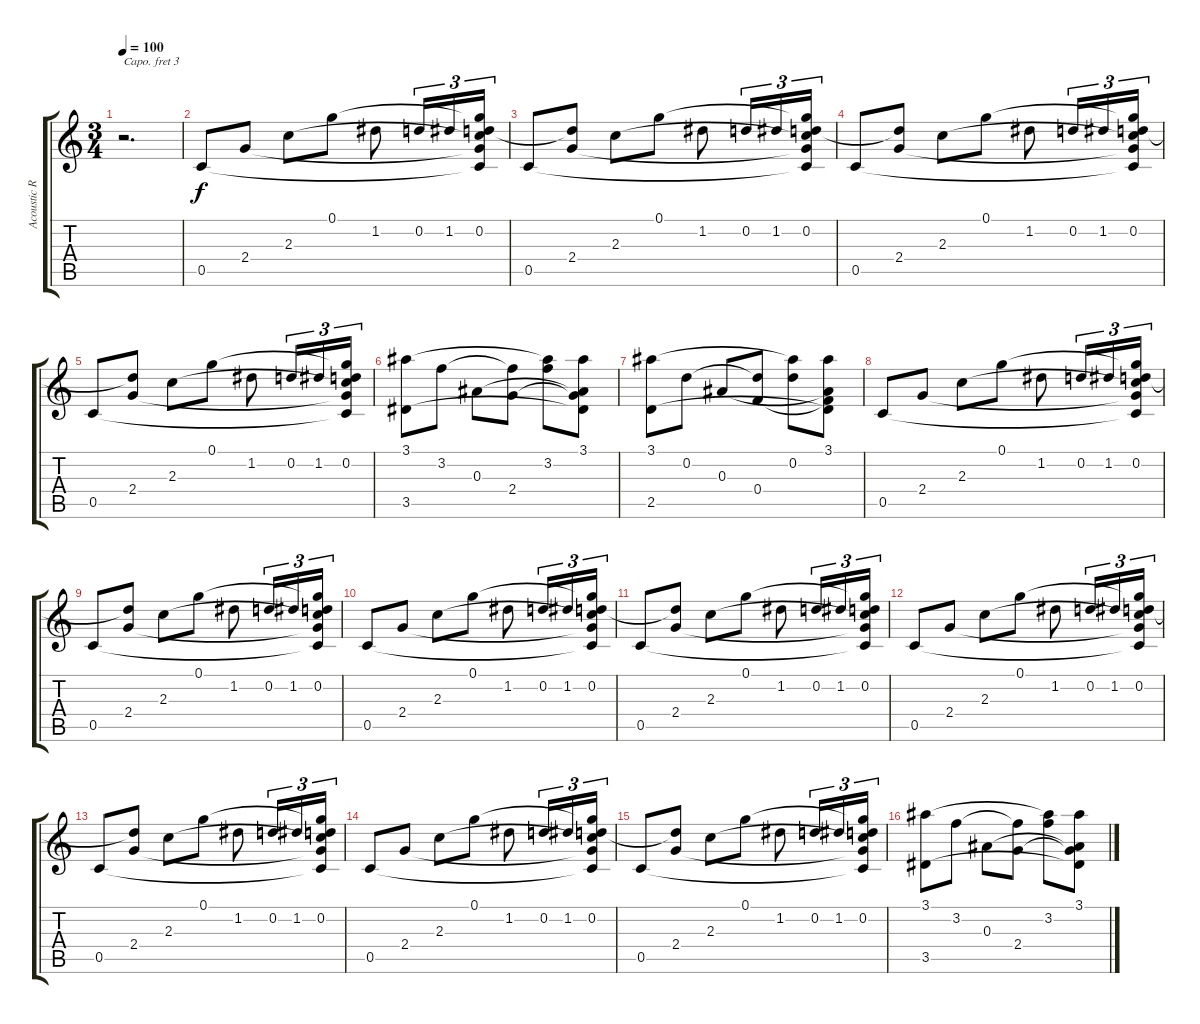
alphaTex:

\track ("Acoustic Rhythm" "Acoustic R") {instrument acousticguitarsteel}
\staff {score tabs}
\capo 3
\tuning (E4 B3 G3 D3 A2 E2) {hide}
\ts (3 4)
\tempo 100
\clef g2
\ks c
r.2{d dy f instrument acousticguitarsteel} |
0.5.8 2.4.8 2.3.8 0.1.8 1.2.8 0.2.16{tu (3 2)} 1.2.16{tu (3 2)} (0.1{t} 0.2 2.3{t} 2.4{t} 0.5{t}).16{tu (3 2)} |
0.5.8 (0.2{t} 2.4).8 2.3.8 0.1.8 1.2.8 0.2.16{tu (3 2)} 1.2.16{tu (3 2)} (0.1{t} 0.2 2.3{t} 2.4{t} 0.5{t}).16{tu (3 2)} |
0.5.8 (0.2{t} 2.4).8 2.3.8 0.1.8 1.2.8 0.2.16{tu (3 2)} 1.2.16{tu (3 2)} (0.1{t} 0.2 2.3{t} 2.4{t} 0.5{t}).16{tu (3 2)} |
0.5.8 (0.2{t} 2.4).8 2.3.8 0.1.8 1.2.8 0.2.16{tu (3 2)} 1.2.16{tu (3 2)} (0.1{t} 0.2 2.3{t} 2.4{t} 0.5{t}).16{tu (3 2)} |
(3.1 3.5).8 3.2.8 0.3.8 (3.2{t} 2.4).8 (3.1{t} 3.2).8 (3.1 0.3{t} 2.4{t} 3.5{t}).8 |
(3.1 2.5).8 0.2.8 0.3.8 (0.2{t} 0.4).8 (3.1{t} 0.2).8 (3.1 0.3{t} 0.4{t} 2.5{t}).8 |
0.5.8 2.4.8 2.3.8 0.1.8 1.2.8 0.2.16{tu (3 2)} 1.2.16{tu (3 2)} (0.1{t} 0.2 2.3{t} 2.4{t} 0.5{t}).16{tu (3 2)} |
0.5.8 (0.2{t} 2.4).8 2.3.8 0.1.8 1.2.8 0.2.16{tu (3 2)} 1.2.16{tu (3 2)} (0.1{t} 0.2 2.3{t} 2.4{t} 0.5{t}).16{tu (3 2)} |
0.5.8 2.4.8 2.3.8 0.1.8 1.2.8 0.2.16{tu (3 2)} 1.2.16{tu (3 2)} (0.1{t} 0.2 2.3{t} 2.4{t} 0.5{t}).16{tu (3 2)} |
0.5.8 (0.2{t} 2.4).8 2.3.8 0.1.8 1.2.8 0.2.16{tu (3 2)} 1.2.16{tu (3 2)} (0.1{t} 0.2 2.3{t} 2.4{t} 0.5{t}).16{tu (3 2)} |
0.5.8 2.4.8 2.3.8 0.1.8 1.2.8 0.2.16{tu (3 2)} 1.2.16{tu (3 2)} (0.1{t} 0.2 2.3{t} 2.4{t} 0.5{t}).16{tu (3 2)} |
0.5.8 (0.2{t} 2.4).8 2.3.8 0.1.8 1.2.8 0.2.16{tu (3 2)} 1.2.16{tu (3 2)} (0.1{t} 0.2 2.3{t} 2.4{t} 0.5{t}).16{tu (3 2)} |
0.5.8 2.4.8 2.3.8 0.1.8 1.2.8 0.2.16{tu (3 2)} 1.2.16{tu (3 2)} (0.1{t} 0.2 2.3{t} 2.4{t} 0.5{t}).16{tu (3 2)} |
0.5.8 (0.2{t} 2.4).8 2.3.8 0.1.8 1.2.8 0.2.16{tu (3 2)} 1.2.16{tu (3 2)} (0.1{t} 0.2 2.3{t} 2.4{t} 0.5{t}).16{tu (3 2)} |
(3.1 3.5).8 3.2.8 0.3.8 (3.2{t} 2.4).8 (3.1{t} 3.2).8 (3.1 0.3{t} 2.4{t} 3.5{t}).8
